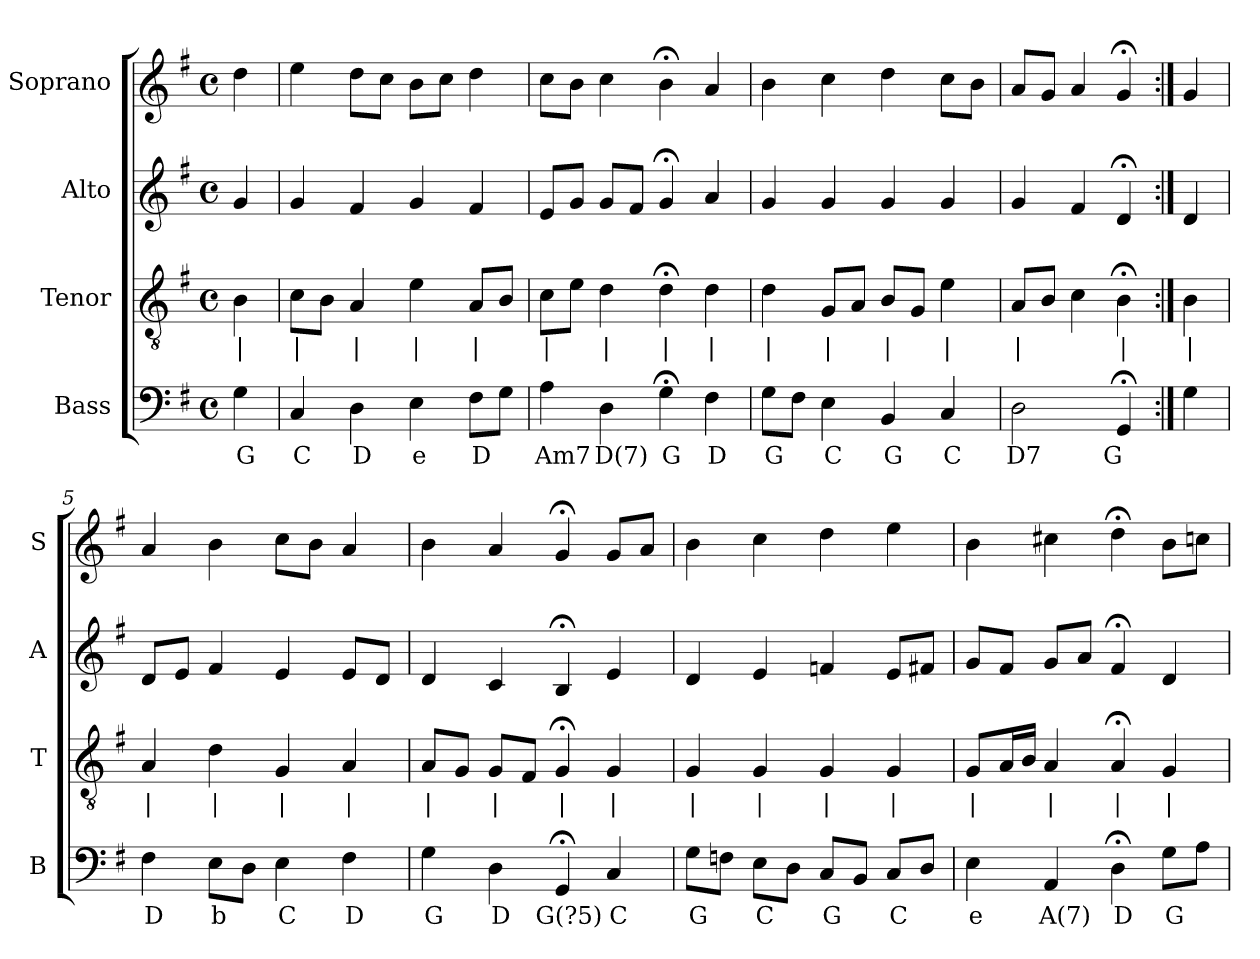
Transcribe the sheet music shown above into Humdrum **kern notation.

**kern	**text	**kern	**text	**kern	**kern
*part4	*part4	*part3	*part3	*part2	*part1
*staff4	*staff4	*staff3	*staff3	*staff2	*staff1
*I"Bass	*	*I"Tenor	*	*I"Alto	*I"Soprano
*I'B	*	*I'T	*	*I'A	*I'S
*clefF4	*	*clefGv2	*	*clefG2	*clefG2
*k[f#]	*	*k[f#]	*	*k[f#]	*k[f#]
*G:	*	*G:	*	*G:	*G:
*M4/4	*	*M4/4	*	*M4/4	*M4/4
*met(c)	*	*met(c)	*	*met(c)	*met(c)
*MM100	*	*MM100	*	*MM100	*MM100
=	=	=	=	=	=
4G	G	4B	|	4g	4dd
=1	=1	=1	=1	=1	=1
4C	C	8cL	|	4g	4ee
.	.	8BJ	.	.	.
4D	D	4A	|	4f#	8ddL
.	.	.	.	.	8ccJ
4E	e	4e	|	4g	8bL
.	.	.	.	.	8ccJ
8F#L	D	8AL	|	4f#	4dd
8GJ	.	8BJ	.	.	.
=2	=2	=2	=2	=2	=2
4A	Am7	8cL	|	8eL	8ccL
.	.	8eJ	.	8gJ	8bJ
4D	D(7)	4d	|	8gL	4cc
.	.	.	.	8f#J	.
4G;<	G	4d;<	|	4g;<	4b;<
4F#	D	4d	|	4a	4a
=3	=3	=3	=3	=3	=3
8GL	G	4d	|	4g	4b
8F#J	.	.	.	.	.
4E	C	8GL	|	4g	4cc
.	.	8AJ	.	.	.
4BB	G	8BL	|	4g	4dd
.	.	8GJ	.	.	.
4C	C	4e	|	4g	8ccL
.	.	.	.	.	8bJ
=4	=4	=4	=4	=4	=4
2D	D7	8AL	|	4g	8aL
.	.	8BJ	.	.	8gJ
.	.	4c	.	4f#	4a
4GG;<	G	4B;<	|	4d;<	4g;<
=:|!	=:|!	=:|!	=:|!	=:|!	=:|!
4G	.	4B	|	4d	4g
=5	=5	=5	=5	=5	=5
4F#	D	4A	|	8dL	4a
.	.	.	.	8eJ	.
8EL	b	4d	|	4f#	4b
8DJ	.	.	.	.	.
4E	C	4G	|	4e	8ccL
.	.	.	.	.	8bJ
4F#	D	4A	|	8eL	4a
.	.	.	.	8dJ	.
=6	=6	=6	=6	=6	=6
4G	G	8AL	|	4d	4b
.	.	8GJ	.	.	.
4D	D	8GL	|	4c	4a
.	.	8F#J	.	.	.
4GG;<	G(?5)	4G;<	|	4B;<	4g;<
4C	C	4G	|	4e	8gL
.	.	.	.	.	8aJ
=7	=7	=7	=7	=7	=7
8GL	G	4G	|	4d	4b
8FnJ	.	.	.	.	.
8EL	C	4G	|	4e	4cc
8DJ	.	.	.	.	.
8CL	G	4G	|	4fn	4dd
8BBJ	.	.	.	.	.
8CL	C	4G	|	8eL	4ee
8DJ	.	.	.	8f#XJ	.
=8	=8	=8	=8	=8	=8
4E	e	8GL	|	8gL	4b
.	.	16AL	.	8f#J	.
.	.	16BJJ	.	.	.
4AA	A(7)	4A	|	8gL	4cc#X
.	.	.	.	8aJ	.
4D;<	D	4A;<	|	4f#;<	4dd;<
8GL	G	4G	|	4d	8bL
8AJ	.	.	.	.	8ccnJ
=	=	=	=	=	=
*-	*-	*-	*-	*-	*-
